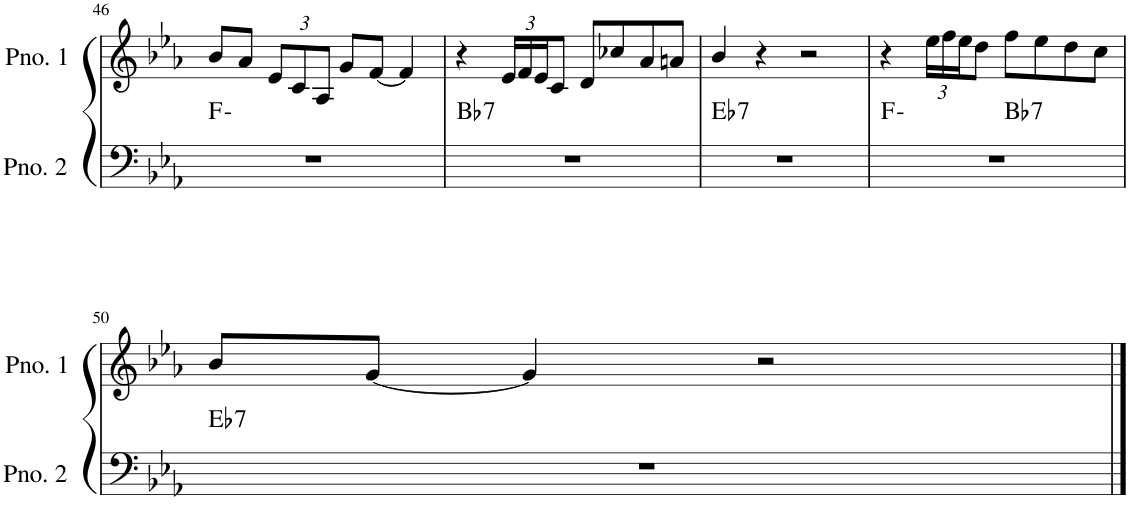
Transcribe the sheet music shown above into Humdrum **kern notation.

**kern	**harte	**kern
*part2	*part2	*part1
*staff2	*	*staff1
*I"ピアノ 2	*	*I"ピアノ 1
!!LO:PB:g=z
*clefF4	*	*clefG2
*k[b-e-a-]	*	*k[b-e-a-]
*M4/4	*	*M4/4
=46	=46	=46
1r	F:min	8b-/L
.	.	8a-/J
*	*	*Xbrackettup
.	.	12e-/L
.	.	12c/
.	.	12A-/J
.	.	8g/L
.	.	[8f/J
.	.	4f/]
=47	=47	=47
!	!LO:H:kt=7	!
1r	Bb:7	4r
.	.	24e-/LL
.	.	24f/
.	.	24e-/J
.	.	8c/J
.	.	8d/L
.	.	8cc-X/
.	.	8a-/
.	.	8an/J
=48	=48	=48
!	!LO:H:kt=7	!
1r	Eb:7	4b-/
.	.	4r
.	.	2r
=49	=49	=49
*^	*	*
1r	2ryy	F:min	4r
.	.	.	24ee-\LL
.	.	.	24ff\
.	.	.	24ee-\J
.	.	.	8dd\J
!	!	!LO:H:kt=7	!
.	2ryy	Bb:7	8ff\L
.	.	.	8ee-\
.	.	.	8dd\
.	.	.	8cc\J
!!LO:LB:g=z
=50	=50	=50	=50
!	!	!LO:H:kt=7	!
*v	*v	*	*
1r	Eb:7	8b-/L
.	.	[8g/J
.	.	4g/]
.	.	2r
==	==	==
*-	*-	*-
